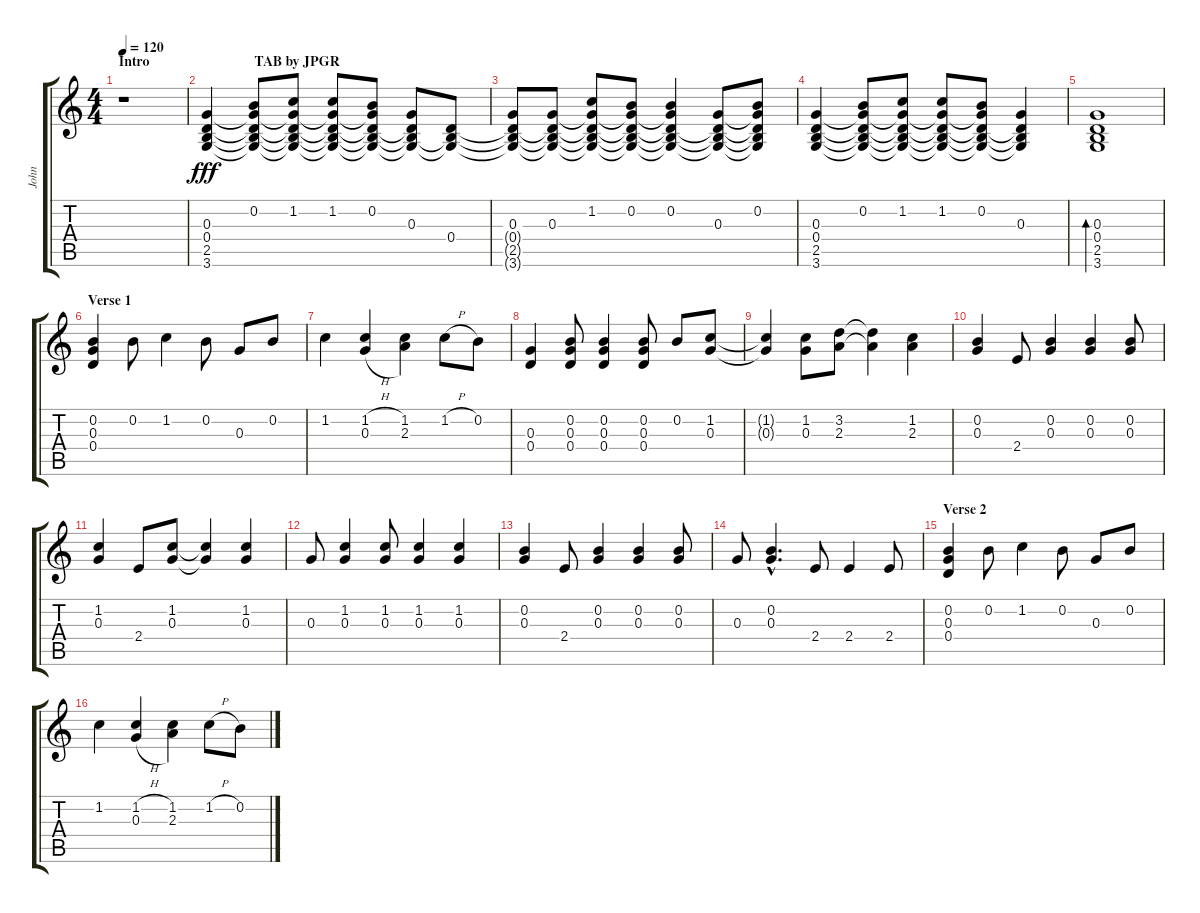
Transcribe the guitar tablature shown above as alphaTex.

\track ("John" "John") {instrument distortionguitar}
\staff {score tabs}
\tuning (E4 B3 G3 D3 A2 E2) {hide}
\ts (4 4)
\section ("" "Intro                              TAB by JPGR")
\tempo 120
\clef g2
\ks c
r.1{dy fff instrument distortionguitar} |
(0.3 0.4 2.5 3.6).4{volume 13 instrument distortionguitar} (0.2 0.3{t} 0.4{t} 2.5{t} 3.6{t}).8 (1.2 0.3{t} 0.4{t} 2.5{t} 3.6{t}).8 (1.2 0.3{t} 0.4{t} 2.5{t} 3.6{t}).8 (0.2 0.3{t} 0.4{t} 2.5{t} 3.6{t}).8 (0.3 0.4{t} 2.5{t} 3.6{t}).8 (0.4 2.5{t} 3.6{t}).8 |
(0.3 0.4{t} 2.5{t} 3.6{t}).8 (0.3 0.4{t} 2.5{t} 3.6{t}).8 (1.2 0.3{t} 0.4{t} 2.5{t} 3.6{t}).8 (0.2 0.3{t} 0.4{t} 2.5{t} 3.6{t}).8 (0.2 0.3{t} 0.4{t} 2.5{t} 3.6{t}).4 (0.3 0.4{t} 2.5{t} 3.6{t}).8 (0.2 0.3{t} 0.4{t} 2.5{t} 3.6{t}).8 |
(0.3 0.4 2.5 3.6).4 (0.2 0.3{t} 0.4{t} 2.5{t} 3.6{t}).8 (1.2 0.3{t} 0.4{t} 2.5{t} 3.6{t}).8 (1.2 0.3{t} 0.4{t} 2.5{t} 3.6{t}).8 (0.2 0.3{t} 0.4{t} 2.5{t} 3.6{t}).8 (0.3 0.4{t} 2.5{t} 3.6{t}).4 |
(0.3 0.4 2.5 3.6).1{bd 60} |
\section ("" "Verse 1")
(0.2 0.3 0.4).4 0.2.8 1.2.4 0.2.8 0.3.8 0.2.8 |
1.2.4 (1.2{h} 0.3{h}).4 (1.2 2.3).4 1.2{h}.8 0.2.8 |
(0.3 0.4).4 (0.2 0.3 0.4).8 (0.2 0.3 0.4).4 (0.2 0.3 0.4).8 0.2.8 (1.2 0.3).8 |
(1.2{t} 0.3{t}).4 (1.2 0.3).8 (3.2 2.3).8 (3.2{t} 2.3{t}).4 (1.2 2.3).4 |
(0.2 0.3).4 2.4.8 (0.2 0.3).4 (0.2 0.3).4 (0.2 0.3).8 |
(1.2 0.3).4 2.4.8 (1.2 0.3).8 (1.2{t} 0.3{t}).4 (1.2 0.3).4 |
0.3.8 (1.2 0.3).4 (1.2 0.3).8 (1.2 0.3).4 (1.2 0.3).4 |
(0.2 0.3).4 2.4.8 (0.2 0.3).4 (0.2 0.3).4 (0.2 0.3).8 |
0.3.8 (0.2{hac} 0.3{hac}).4{d} 2.4.8 2.4.4 2.4.8 |
\section ("" "Verse 2")
(0.2 0.3 0.4).4 0.2.8 1.2.4 0.2.8 0.3.8 0.2.8 |
1.2.4 (1.2{h} 0.3{h}).4 (1.2 2.3).4 1.2{h}.8 0.2.8
